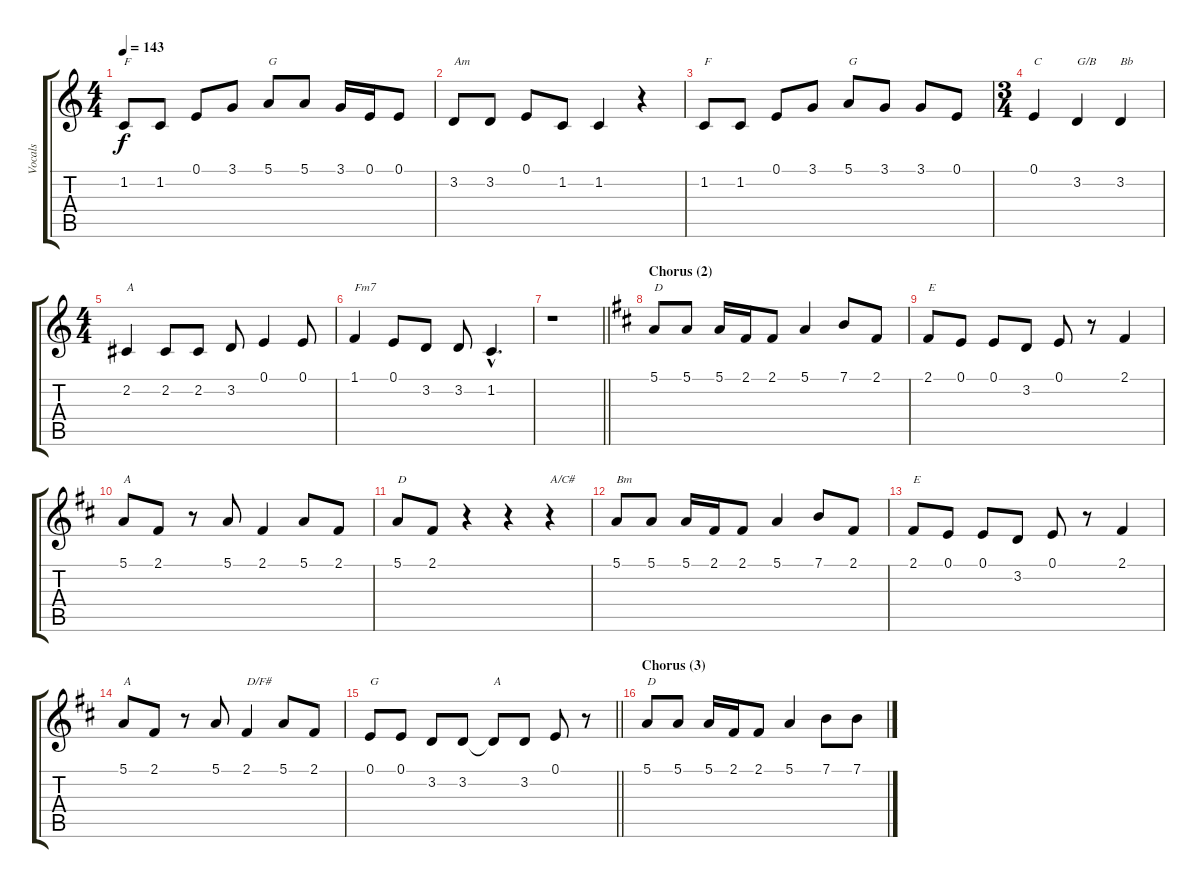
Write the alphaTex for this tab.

\track ("Vocals" "Vocals") {instrument sopranosax}
\staff {score tabs}
\tuning (E4 B3 G3 D3 A2 E2) {hide}
\ts (4 4)
\tempo 143
\clef g2
\ks aminor
1.2.8{txt "F" dy f} 1.2.8 0.1.8 3.1.8 5.1.8{txt "G"} 5.1.8 3.1.16 0.1.16 0.1.8 |
3.2.8{txt "Am"} 3.2.8 0.1.8 1.2.8 1.2.4 r.4 |
1.2.8{txt "F"} 1.2.8 0.1.8 3.1.8 5.1.8{txt "G"} 3.1.8 3.1.8 0.1.8 |
\ts (3 4)
0.1.4{txt "C"} 3.2.4{txt "G/B"} 3.2.4{txt "Bb"} |
\ts (4 4)
2.2.4{txt "A"} 2.2.8 2.2.8 3.2.8 0.1.4 0.1.8 |
1.1.4{txt "Fm7"} 0.1.8 3.2.8 3.2.8 1.2{hac}.4{d} |
\barLineRight lightlight
r.1 |
\section ("" "Chorus (2)")
\ks d
5.1.8{txt "D"} 5.1.8 5.1.16 2.1.16 2.1.8 5.1.4 7.1.8 2.1.8 |
2.1.8{txt "E"} 0.1.8 0.1.8 3.2.8 0.1.8 r.8 2.1.4 |
5.1.8{txt "A"} 2.1.8 r.8 5.1.8 2.1.4 5.1.8 2.1.8 |
5.1.8{txt "D"} 2.1.8 r.4 r.4 r.4{txt "A/C#"} |
5.1.8{txt "Bm"} 5.1.8 5.1.16 2.1.16 2.1.8 5.1.4 7.1.8 2.1.8 |
2.1.8{txt "E"} 0.1.8 0.1.8 3.2.8 0.1.8 r.8 2.1.4 |
5.1.8{txt "A"} 2.1.8 r.8 5.1.8 2.1.4{txt "D/F#"} 5.1.8 2.1.8 |
\barLineRight lightlight
0.1.8{txt "G"} 0.1.8 3.2.8 3.2.8 3.2{t}.8{txt "A"} 3.2.8 0.1.8 r.8 |
\section ("" "Chorus (3)")
5.1.8{txt "D"} 5.1.8 5.1.16 2.1.16 2.1.8 5.1.4 7.1.8 7.1.8
